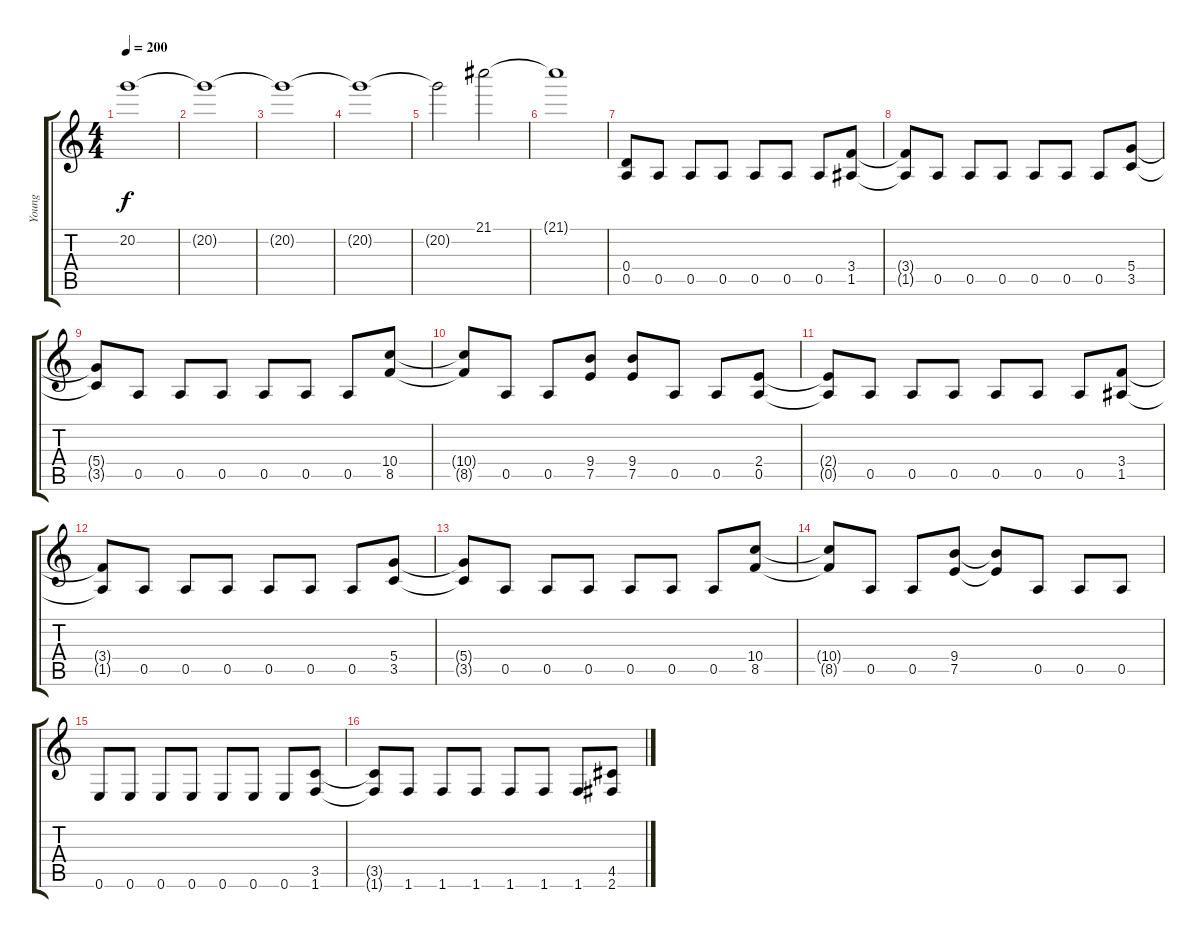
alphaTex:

\track ("Young" "Young") {instrument distortionguitar}
\staff {score tabs}
\tuning (E4 B3 G3 D3 A2 E2) {hide}
\ts (4 4)
\tempo 200
\clef g2
\ks c
20.2{t}.1{dy f} |
20.2{t}.1 |
20.2{t}.1 |
20.2{t}.1 |
20.2{t}.2 21.1.2 |
21.1{t}.1 |
(0.4 0.5).8 0.5.8 0.5.8 0.5.8 0.5.8 0.5.8 0.5.8 (3.4 1.5).8 |
(3.4{t} 1.5{t}).8 0.5.8 0.5.8 0.5.8 0.5.8 0.5.8 0.5.8 (5.4 3.5).8 |
(5.4{t} 3.5{t}).8 0.5.8 0.5.8 0.5.8 0.5.8 0.5.8 0.5.8 (10.4 8.5).8 |
(10.4{t} 8.5{t}).8 0.5.8 0.5.8 (9.4 7.5).8 (9.4 7.5).8 0.5.8 0.5.8 (2.4 0.5).8 |
(2.4{t} 0.5{t}).8 0.5.8 0.5.8 0.5.8 0.5.8 0.5.8 0.5.8 (3.4 1.5).8 |
(3.4{t} 1.5{t}).8 0.5.8 0.5.8 0.5.8 0.5.8 0.5.8 0.5.8 (5.4 3.5).8 |
(5.4{t} 3.5{t}).8 0.5.8 0.5.8 0.5.8 0.5.8 0.5.8 0.5.8 (10.4 8.5).8 |
(10.4{t} 8.5{t}).8 0.5.8 0.5.8 (9.4 7.5).8 (9.4{t} 7.5{t}).8 0.5.8 0.5.8 0.5.8 |
0.6.8 0.6.8 0.6.8 0.6.8 0.6.8 0.6.8 0.6.8 (3.5 1.6).8 |
(3.5{t} 1.6{t}).8 1.6.8 1.6.8 1.6.8 1.6.8 1.6.8 1.6.8 (4.5 2.6).8
